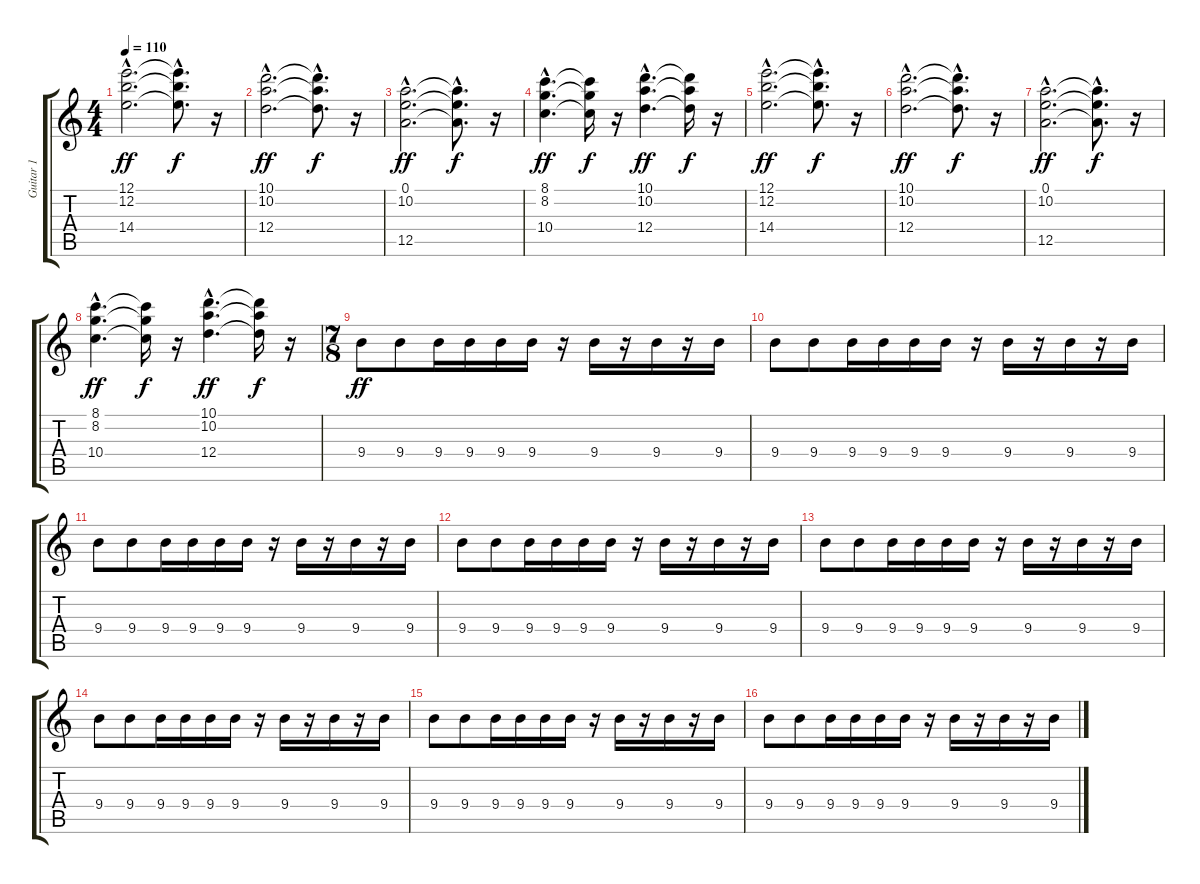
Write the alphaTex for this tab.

\track ("Guitar 1" "Guitar 1") {instrument distortionguitar}
\staff {score tabs}
\tuning (E4 B3 G3 D3 A2 E2) {hide}
\ts (4 4)
\tempo 110
\clef g2
\ks c
(12.1{hac} 12.2{hac} 14.4{hac}).2{d dy ff} (12.1{hac t} 12.2{hac t} 14.4{hac t}).8{d dy f} r.16 |
(10.1{hac} 10.2{hac} 12.4{hac}).2{d dy ff} (10.1{hac t} 10.2{hac t} 12.4{hac t}).8{d dy f} r.16 |
(0.1{hac} 10.2{hac} 12.5{hac}).2{d dy ff} (0.1{hac t} 10.2{hac t} 12.5{hac t}).8{d dy f} r.16 |
(8.1{hac} 8.2{hac} 10.4{hac}).4{d dy ff} (8.1{t} 8.2{t} 10.4{t}).16{dy f} r.16 (10.1{hac} 10.2{hac} 12.4{hac}).4{d dy ff} (10.1{t} 10.2{t} 12.4{t}).16{dy f} r.16 |
(12.1{hac} 12.2{hac} 14.4{hac}).2{d dy ff} (12.1{hac t} 12.2{hac t} 14.4{hac t}).8{d dy f} r.16 |
(10.1{hac} 10.2{hac} 12.4{hac}).2{d dy ff} (10.1{hac t} 10.2{hac t} 12.4{hac t}).8{d dy f} r.16 |
(0.1{hac} 10.2{hac} 12.5{hac}).2{d dy ff} (0.1{hac t} 10.2{hac t} 12.5{hac t}).8{d dy f} r.16 |
(8.1{hac} 8.2{hac} 10.4{hac}).4{d dy ff} (8.1{t} 8.2{t} 10.4{t}).16{dy f} r.16 (10.1{hac} 10.2{hac} 12.4{hac}).4{d dy ff} (10.1{t} 10.2{t} 12.4{t}).16{dy f} r.16 |
\ts (7 8)
9.4.8{dy ff} 9.4.8 9.4.16 9.4.16 9.4.16 9.4.16 r.16 9.4.16 r.16 9.4.16 r.16 9.4.16 |
9.4.8 9.4.8 9.4.16 9.4.16 9.4.16 9.4.16 r.16 9.4.16 r.16 9.4.16 r.16 9.4.16 |
9.4.8 9.4.8 9.4.16 9.4.16 9.4.16 9.4.16 r.16 9.4.16 r.16 9.4.16 r.16 9.4.16 |
9.4.8 9.4.8 9.4.16 9.4.16 9.4.16 9.4.16 r.16 9.4.16 r.16 9.4.16 r.16 9.4.16 |
9.4.8 9.4.8 9.4.16 9.4.16 9.4.16 9.4.16 r.16 9.4.16 r.16 9.4.16 r.16 9.4.16 |
9.4.8 9.4.8 9.4.16 9.4.16 9.4.16 9.4.16 r.16 9.4.16 r.16 9.4.16 r.16 9.4.16 |
9.4.8 9.4.8 9.4.16 9.4.16 9.4.16 9.4.16 r.16 9.4.16 r.16 9.4.16 r.16 9.4.16 |
9.4.8 9.4.8 9.4.16 9.4.16 9.4.16 9.4.16 r.16 9.4.16 r.16 9.4.16 r.16 9.4.16
